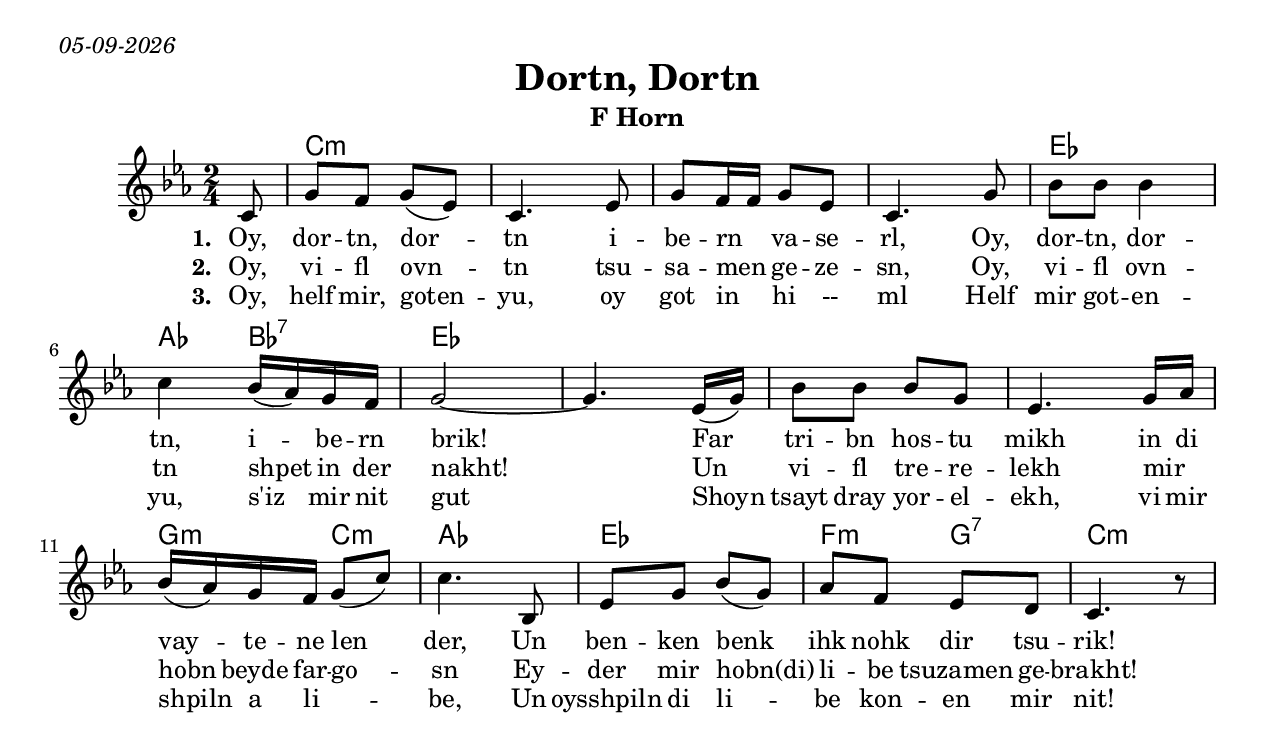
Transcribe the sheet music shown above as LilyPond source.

\version "2.20.0"
\include "english.ly"
\pointAndClickOff
\paper{
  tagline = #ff
  print-all-headers = ##t
  #(set-paper-size "letter")
}
date = #(strftime "%d-%m-%Y" (localtime (current-time)))

\markup{ \italic{ \date }  }

%\markup{ Got something to say? }

global = {
  \clef treble
  \key a \minor
  \time 2/4
  \set Score.markFormatter = #format-mark-box-alphabet
}

%#################################### Melody ########################
%melody =  \transpose c d \relative c' {  %transpose for clarinet
melody = \relative c' {
  \global
  \partial 8 a8    %lead in notes

   e'8 d e(c)
   a4. c8
   e8 d16 d e8 c
   a4.e'8

   g8 g g4
   a4 g16 (f) e d
   e2 ~
   e4. c16 (e)

   g8 g g e
   c4. e16 f
   g16(f)
   e16 d e8(a)

   a4. g,8
   c8 e g(e)
   f8 d c b
   a4. r8
}
%################################# Lyrics #####################
\addlyrics{ \set stanza = #"1. "
 Oy, dor -- tn, dor -- tn
 i -- be -- rn _ va -- se -- rl,
 Oy, dor -- tn, dor -- tn,
 i -- be -- rn brik!

 Far tri -- bn hos -- tu mikh in di
 vay -- te -- ne len der,
 Un ben -- ken benk
 ihk nohk dir tsu -- rik!
}

\addlyrics{ \set stanza = #"2. "
Oy, vi -- fl ovn -- tn
tsu -- sa -- men _ ge -- ze -- sn,
Oy, vi -- fl ovn -- tn shpet in der nakht!
Un vi -- fl tre -- re -- lekh
mir _  hobn beyde far -- go -- sn
Ey -- der mir hobn(di) li -- be tsuzamen ge -- brakht!
}

\addlyrics{ \set stanza = #"3. "
Oy, helf mir, goten -- yu, oy got in _  hi  _-- ml
Helf mir got -- en -- yu, s'iz mir nit gut
Shoyn tsayt dray yor -- el -- ekh, vi mir shpiln a li _ -- be,
Un oysshpiln di li -- be kon -- en mir nit!
}
\addlyrics{ \set stanza = #"4. "

}
%################################# Chords #######################
harmonies = \chordmode {
  s8 a2*4:m
  c2
  f4 g4:7
  c2*4
  e4:m
  a4:m
  f2
  c2
  d4:m e4:7
  a2:m
}

\score {
  % transpose score below
  \transpose a c'
  <<
    \new ChordNames {
      \set chordChanges = ##f
      \harmonies
    }
    \new Staff   \melody
  >>
  \header{
    title= "Dortn, Dortn"
    subtitle=""
    composer= ""
    instrument = "F Horn"
    arranger= ""
  }
  \layout{indent = 1.0\cm}
  \midi {
    \tempo 4 = 120

    % \midi { }
  }
}
%{
% more verses:
\markup{}
\markup {
  \font-size #2
  \fill-line {
    \hspace #0.1 % distance from left margin
    \column {
      \line { "1."
	\column {
	  ""
	}
      }
      \hspace #0.2 % vertical distance between verses
      \line { "2."
	\column {
	 ""
	}
      }
    }
    \hspace #0.1  % horiz. distance between columns
    \column {
      \line { "3."
	\column {
	  ""
	}
      }
      \hspace #0.2 % distance between verses
      \line { "4."
	\column {
	 ""
	}
      }
    }
    \hspace #0.1 % distance to right margin
  }
}

%}
